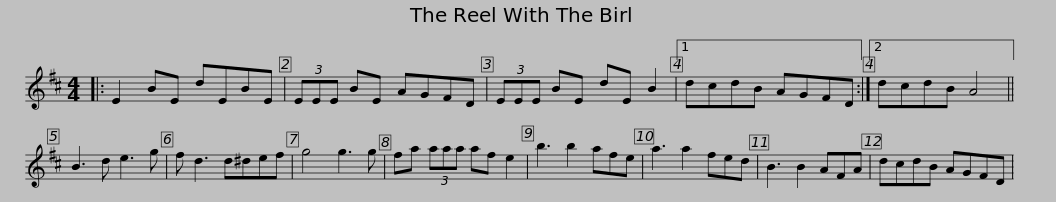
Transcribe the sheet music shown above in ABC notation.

X:1
L:1/8
M:4/4
I:linebreak $
K:D
V:1 treble
V:1
|: E2 BE dEBE | (3EEE BE AGFD | (3EEE BE dE B2 |1 dcdB AGFD :|2 dcdB A4 || %5
 B3 d e3 g |$ f d3 d^def | g4 g3 g | fa (3aaa af e2 | b3 b2 afe | %10
 a3 a2 fed | B3 B2 AFA |$ dcdB AGFD | %13
